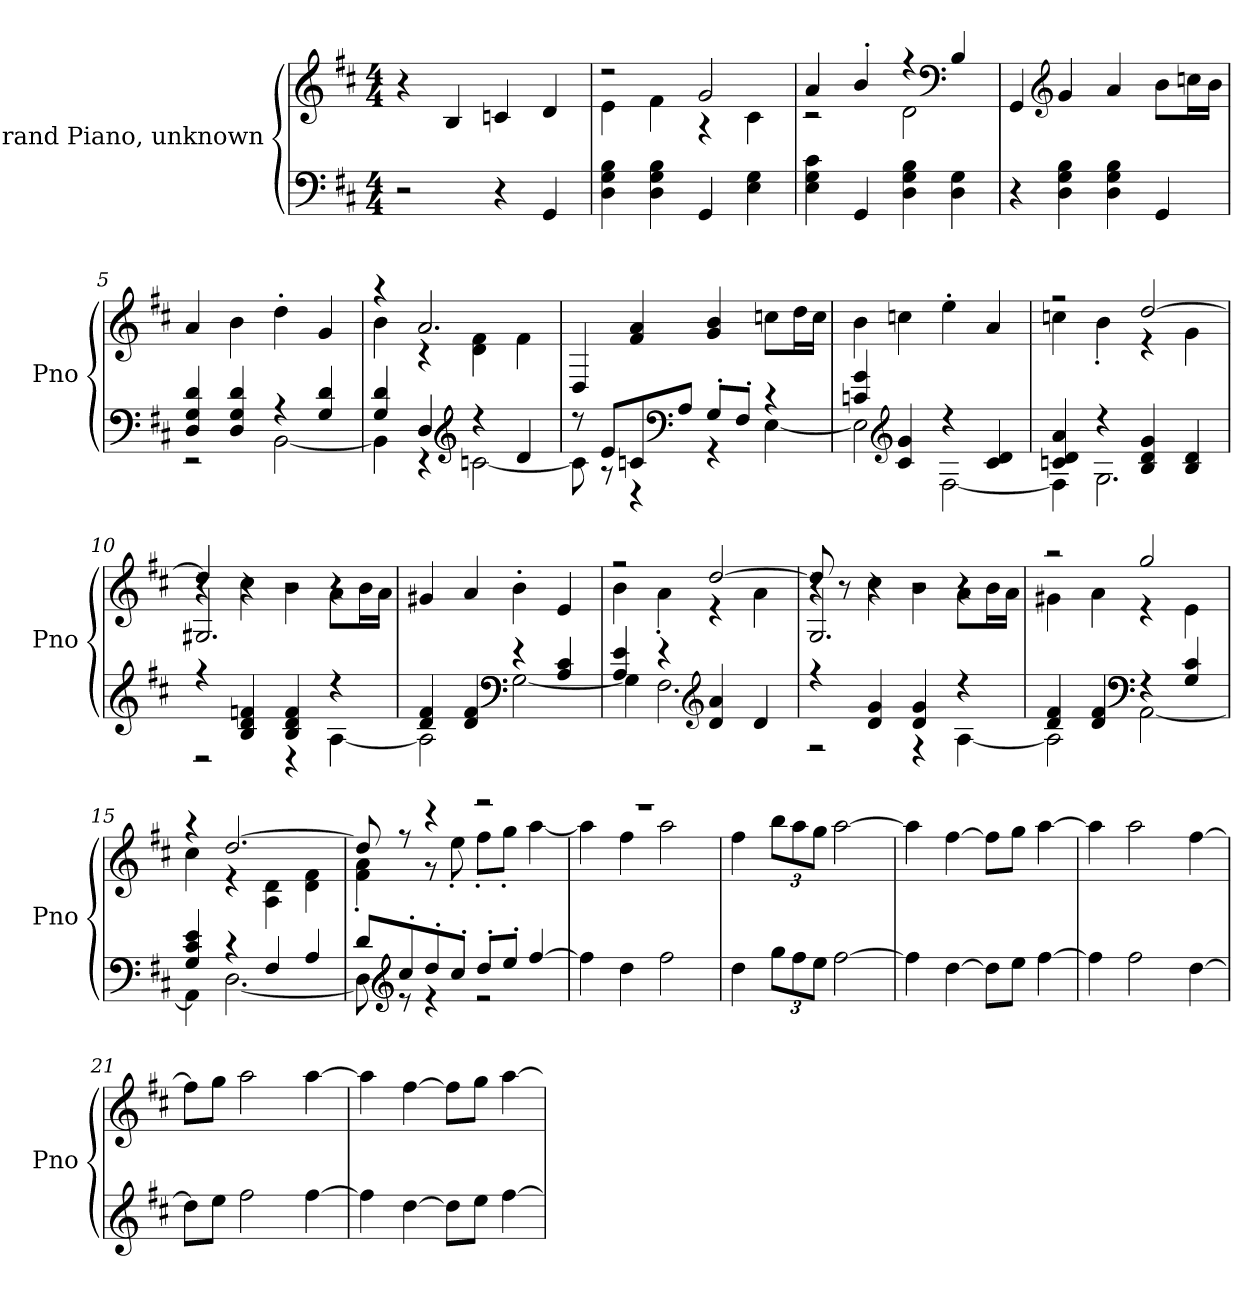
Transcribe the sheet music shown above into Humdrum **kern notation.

**kern	**kern
*part1	*part1
*staff2	*staff1
*I"Grand Piano, unknown	*
*I'Pno	*
*clefF4	*clefG2
*k[f#c#]	*k[f#c#]
*M4/4	*M4/4
*MM120	*MM120
=1	=1
2r	4r
.	4B/
4r	4cn/
4GG/	4d/
=2	=2
*	*^
4D\ 4G\ 4B\	2r	4e\
4D\ 4G\ 4B\	.	4f#\
4GG/	2g/	4r
4E\ 4G\	.	4c#\
=3	=3	=3
4E\ 4G\ 4c#\	4a/	2r
4GG/	4b'/	.
4D\ 4G\ 4B\	4r	2d\
*	*clefF4	*
4D\ 4G\	4B/	.
*	*v	*v
=4	=4
4r	4GG/
*	*clefG2
4D\ 4G\ 4B\	4g/
4D\ 4G\ 4B\	4a/
4GG/	8b\L
.	16ccn\L
.	16b\JJ
=5	=5
*^	*
4D/ 4G/ 4d/	2r	4a/
4D/ 4G/ 4d/	.	4b\
4r	[2BB\	4dd'\
4G/ 4d/	.	4g/
=6	=6	=6
*	*	*^
4G/ 4d/	4BB\]	4r	4b\
4D/	4r	2.a/	4r
*clefG2	*	*	*
4r	[2cn\	.	4d\ 4f#\
4d/	.	.	4f#\
*	*	*v	*v
!!LO:LB:g=z
=7	=7	=7
8r	8c\]	4D/
8e/L	8r	.
8cn/	4r	4f#/ 4a/
*clefF4	*	*
8A/J	.	.
8G'/L	4r	4g/ 4b/
8F#'/J	.	.
4r	[4E\	8ccn\L
.	.	16dd\L
.	.	16cc\JJ
=8	=8	=8
4cn/ 4g/	2E\]	4b\
*clefG2	*	*
4c/ 4g/	.	4ccn\
4r	[2F#\	4ee'\
4c/ 4d/	.	4a/
=9	=9	=9
*	*	*^
4cn/ 4d/ 4a/	4F#\]	2r	4ccn\
4r	2.G\	.	4b'\
4B/ 4d/ 4g/	.	[2dd/	4r
4B/ 4d/	.	.	4g\
=10	=10	=10	=10
*	*	*	*^
4r	2r	4dd/]	4r	2.G#X/
4B/ 4d/ 4fn/	.	4r	4cc#\	.
4B/ 4d/ 4f/	4r	2r	4b\	.
4r	[4A\	.	8a\L	4r
.	.	.	16b\L	.
.	.	.	16a\JJ	.
*	*	*v	*v	*v
=11	=11	=11
4d/ 4f#/	2A\]	4g#X/
4d/ 4f#/	.	4a/
*clefF4	*	*
4r	[2G\	4b'\
4A/ 4c#/	.	4e/
!!LO:LB:g=z
=12	=12	=12
*	*	*^
4A/ 4e/	4G\]	2r	4b\
4r	2.F#\	.	4a'\
*clefG2	*	*	*
4d/ 4a/	.	[2dd/	4r
4d/	.	.	4a\
=13	=13	=13	=13
*	*	*	*^
4r	2r	8dd/]	4r	2.G/
.	.	8r	.	.
4d/ 4g/	.	4r	4cc#\	.
4d/ 4g/	4r	2r	4b\	.
4r	[4A\	.	8a\L	4r
.	.	.	16b\L	.
.	.	.	16a\JJ	.
*	*	*	*v	*v
=14	=14	=14	=14
4d/ 4f#/	2A\]	2r	4g#X\
4d/ 4f#/	.	.	4a\
*clefF4	*	*	*
4r	[2AA\	2gg/	4r
4G/ 4c#/	.	.	4e\
=15	=15	=15	=15
4G/ 4c#/ 4e/	4AA\]	4r	4cc#\
4r	[2.D\	[2.dd/	4r
4F#/	.	.	4A\ 4d\
4A/	.	.	4d\ 4f#\
=16	=16	=16	=16
8d/L	8D\]	8dd/]	4f#\' 4a\'
*clefG2	*	*	*
8cc#'/	8r	8r	.
8dd'/	4r	4r	8r
8cc#'/J	.	.	8ee'\
8dd'/L	2r	2r	8ff#'\L
8ee'/J	.	.	8gg'\J
[4ff#/	.	.	[4aa\
*v	*v	*	*
=17	=17	=17
4ff#\]	1r	4aa\]
4dd\	.	4ff#\
2ff#\	.	2aa\
*	*v	*v
!!LO:LB:g=z
=18	=18
4dd\	4ff#\
*Xbrackettup	*Xbrackettup
12gg\L	12bb\L
12ff#\	12aa\
12ee\J	12gg\J
[2ff#\	[2aa\
=19	=19
4ff#\]	4aa\]
[4dd\	[4ff#\
8dd\L]	8ff#\L]
8ee\J	8gg\J
[4ff#\	[4aa\
=20	=20
4ff#\]	4aa\]
2ff#\	2aa\
[4dd\	[4ff#\
=21	=21
8dd\L]	8ff#\L]
8ee\J	8gg\J
2ff#\	2aa\
[4ff#\	[4aa\
=22	=22
4ff#\]	4aa\]
[4dd\	[4ff#\
8dd\L]	8ff#\L]
8ee\J	8gg\J
[4ff#\	[4aa\
=	=
*-	*-
